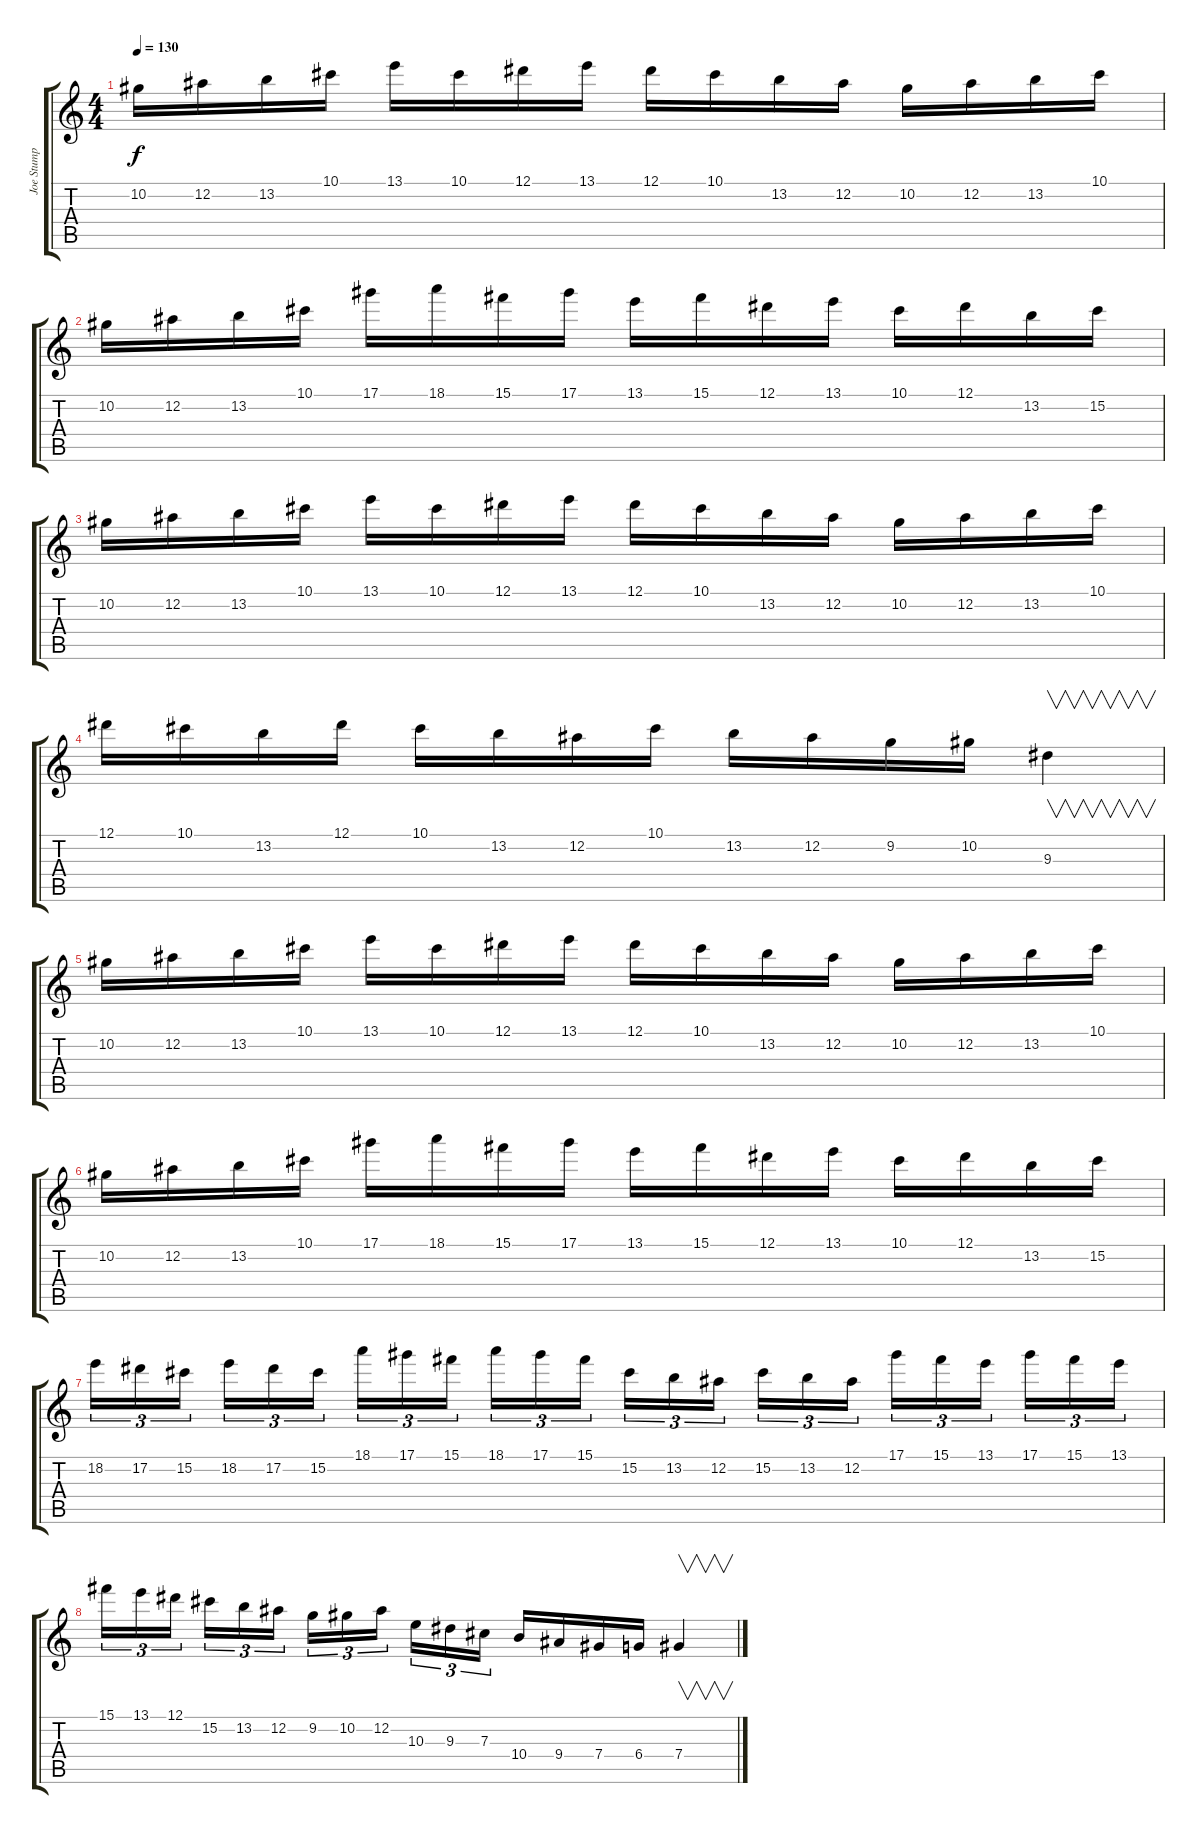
\track ("Joe Stump" "Joe Stump") {instrument distortionguitar}
\staff {score tabs}
\tuning (Eb4 Bb3 Gb3 Db3 Ab2 Eb2) {hide}
\ts (4 4)
\tempo 130
\clef g2
\ks c
10.2.16{dy f} 12.2.16 13.2.16 10.1.16 13.1.16 10.1.16 12.1.16 13.1.16 12.1.16 10.1.16 13.2.16 12.2.16 10.2.16 12.2.16 13.2.16 10.1.16 |
10.2.16 12.2.16 13.2.16 10.1.16 17.1.16 18.1.16 15.1.16 17.1.16 13.1.16 15.1.16 12.1.16 13.1.16 10.1.16 12.1.16 13.2.16 15.2.16 |
10.2.16 12.2.16 13.2.16 10.1.16 13.1.16 10.1.16 12.1.16 13.1.16 12.1.16 10.1.16 13.2.16 12.2.16 10.2.16 12.2.16 13.2.16 10.1.16 |
12.1.16 10.1.16 13.2.16 12.1.16 10.1.16 13.2.16 12.2.16 10.1.16 13.2.16 12.2.16 9.2.16 10.2.16 9.3.4{v} |
10.2.16 12.2.16 13.2.16 10.1.16 13.1.16 10.1.16 12.1.16 13.1.16 12.1.16 10.1.16 13.2.16 12.2.16 10.2.16 12.2.16 13.2.16 10.1.16 |
10.2.16 12.2.16 13.2.16 10.1.16 17.1.16 18.1.16 15.1.16 17.1.16 13.1.16 15.1.16 12.1.16 13.1.16 10.1.16 12.1.16 13.2.16 15.2.16 |
18.2.16{tu (3 2)} 17.2.16{tu (3 2)} 15.2.16{tu (3 2) beam splitsecondary} 18.2.16{tu (3 2)} 17.2.16{tu (3 2)} 15.2.16{tu (3 2)} 18.1.16{tu (3 2)} 17.1.16{tu (3 2)} 15.1.16{tu (3 2) beam splitsecondary} 18.1.16{tu (3 2)} 17.1.16{tu (3 2)} 15.1.16{tu (3 2)} 15.2.16{tu (3 2)} 13.2.16{tu (3 2)} 12.2.16{tu (3 2) beam splitsecondary} 15.2.16{tu (3 2)} 13.2.16{tu (3 2)} 12.2.16{tu (3 2)} 17.1.16{tu (3 2)} 15.1.16{tu (3 2)} 13.1.16{tu (3 2) beam splitsecondary} 17.1.16{tu (3 2)} 15.1.16{tu (3 2)} 13.1.16{tu (3 2)} |
15.1.16{tu (3 2)} 13.1.16{tu (3 2)} 12.1.16{tu (3 2) beam splitsecondary} 15.2.16{tu (3 2)} 13.2.16{tu (3 2)} 12.2.16{tu (3 2)} 9.2.16{tu (3 2)} 10.2.16{tu (3 2)} 12.2.16{tu (3 2) beam splitsecondary} 10.3.16{tu (3 2)} 9.3.16{tu (3 2)} 7.3.16{tu (3 2)} 10.4.16 9.4.16 7.4.16 6.4.16 7.4.4{v}
